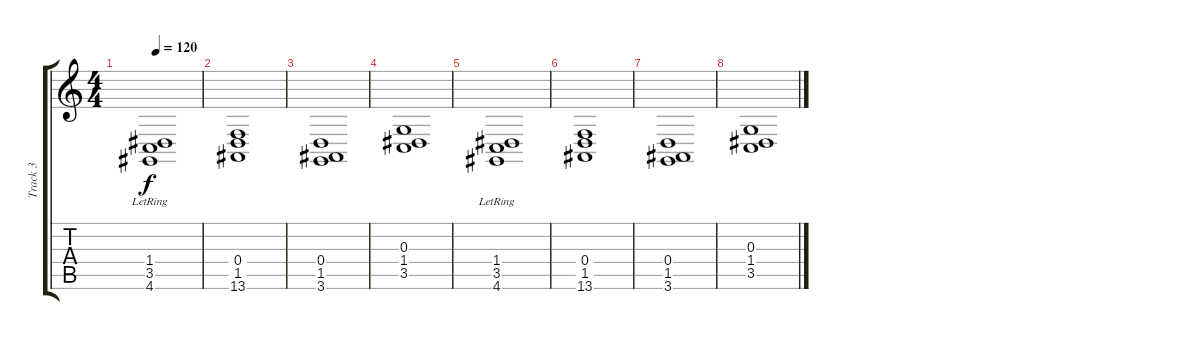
\track ("Track 3" "Track 3") {instrument pad3polysynth}
\staff {score tabs}
\tuning (E4 B3 G3 D3 A2 E2) {hide}
\ts (4 4)
\tempo 120
\clef g2
\ks c
(1.4{lr} 3.5 4.6).1{dy f volume 14 instrument lead8bassandlead} |
(0.4 1.5 13.6).1 |
(0.4 1.5 3.6).1 |
(0.3 1.4 3.5).1 |
(1.4{lr} 3.5 4.6).1 |
(0.4 1.5 13.6).1 |
(0.4 1.5 3.6).1 |
(0.3 1.4 3.5).1
